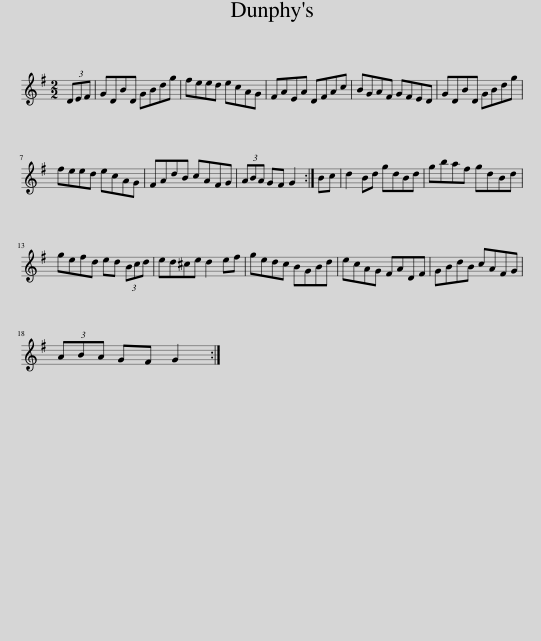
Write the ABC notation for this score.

X:1
L:1/8
M:2/2
I:linebreak $
K:G
V:1 treble
V:1
 (3DEF | GDBD GBdg | feed ecAG | FAEA DFAc | BGAF GFED | %5
 GDBD GBdg |$ feed ecAG | FAdB cAFG | (3ABA GF G2 :| Bc | %10
 d2 Bd gdBd | gbaf gdBd |$ gefd ed (3Bcd | ed^ce d2 ef | gedc BGBd | %15
 ecAG FADF | GBdB cAFG |$ (3ABA GF G2 :| %18
